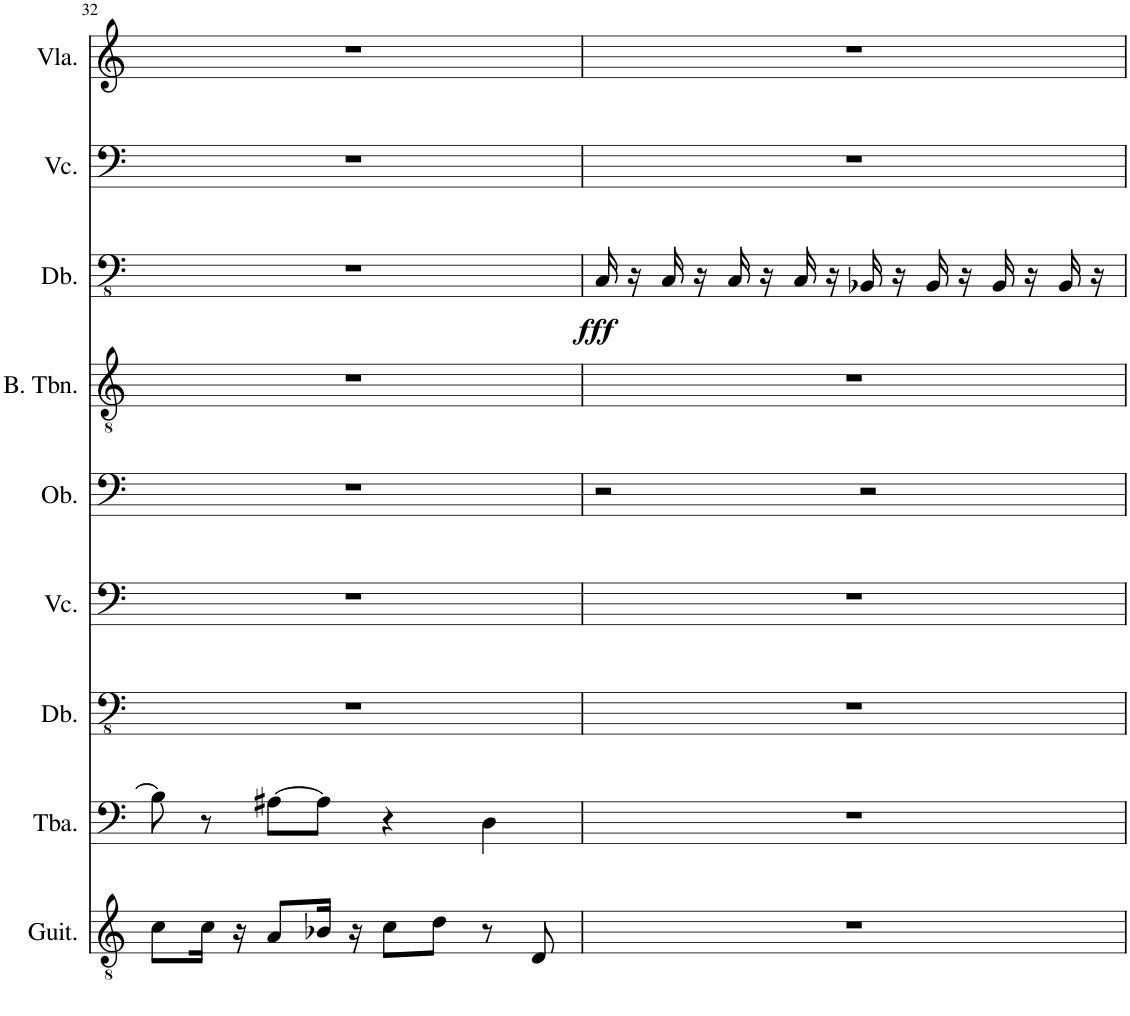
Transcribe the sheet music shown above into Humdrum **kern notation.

**kern	**kern	**kern	**kern	**kern	**kern	**kern	**dynam	**kern	**kern
*part9	*part8	*part7	*part6	*part5	*part4	*part3	*part3	*part2	*part1
*staff9	*staff8	*staff7	*staff6	*staff5	*staff4	*staff3	*staff3	*staff2	*staff1
*I"Classical Guitar	*I"Tuba	*I"Double Bass	*I"Violoncello	*I"Oboe	*I"Bass Trombone	*I"Double Bass	*	*I"Violoncello	*I"Viola
*I'Guit.	*I'Tba.	*I'Db.	*I'Vc.	*I'Ob.	*I'B. Tbn.	*I'Db.	*	*I'Vc.	*I'Vla.
!!LO:PB:g=z
*clefGv2	*clefF4	*clefFv4	*clefF4	*clefF4	*clefGv2	*clefFv4	*	*clefF4	*clefG2
*	*	*Trd7c12	*	*	*	*Trd7c12	*	*	*
*k[]	*k[]	*k[]	*k[]	*k[]	*k[]	*k[]	*	*k[]	*k[]
*M4/4	*M4/4	*M4/4	*M4/4	*M4/4	*M4/4	*M4/4	*	*M4/4	*M4/4
=32	=32	=32	=32	=32	=32	=32	=32	=32	=32
8c\L	8B-\]	1r	1r	1r	1r	1r	.	1r	1r
16c\Jk	8r	.	.	.	.	.	.	.	.
16r	.	.	.	.	.	.	.	.	.
8A/L	[8A#X\L	.	.	.	.	.	.	.	.
16B-X/Jk	8A#\J]	.	.	.	.	.	.	.	.
16r	.	.	.	.	.	.	.	.	.
8c\L	4r	.	.	.	.	.	.	.	.
8d\J	.	.	.	.	.	.	.	.	.
8r	4D\	.	.	.	.	.	.	.	.
8D/	.	.	.	.	.	.	.	.	.
=33	=33	=33	=33	=33	=33	=33	=33	=33	=33
!	!	!	!	!	!	!	!LO:DY:b	!	!
1r	1r	1r	1r	2r	1r	16CC/	fff	1r	1r
.	.	.	.	.	.	16r	.	.	.
.	.	.	.	.	.	16CC/	.	.	.
.	.	.	.	.	.	16r	.	.	.
.	.	.	.	.	.	16CC/	.	.	.
.	.	.	.	.	.	16r	.	.	.
.	.	.	.	.	.	16CC/	.	.	.
.	.	.	.	.	.	16r	.	.	.
.	.	.	.	2r	.	16BBB-X/	.	.	.
.	.	.	.	.	.	16r	.	.	.
.	.	.	.	.	.	16BBB-/	.	.	.
.	.	.	.	.	.	16r	.	.	.
.	.	.	.	.	.	16BBB-/	.	.	.
.	.	.	.	.	.	16r	.	.	.
.	.	.	.	.	.	16BBB-/	.	.	.
.	.	.	.	.	.	16r	.	.	.
=	=	=	=	=	=	=	=	=	=
*-	*-	*-	*-	*-	*-	*-	*-	*-	*-
